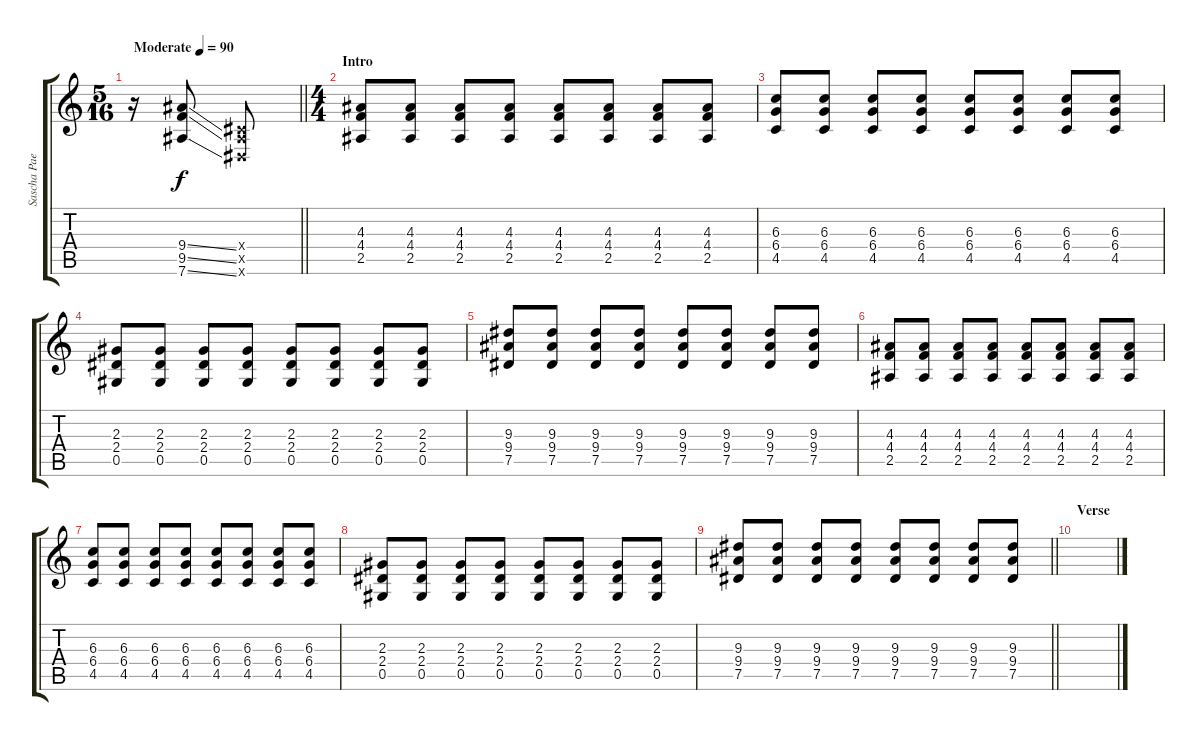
\track ("Sascha Paeth (Rhythm Guitar)" "Sascha Pae") {instrument overdrivenguitar}
\staff {score tabs}
\tuning (Eb4 Bb3 Gb3 Db3 Ab2 Eb2) {hide}
\ts (5 16)
\tempo (90 "Moderate")
\clef g2
\barLineRight lightlight
\ks c
r.16{dy f instrument overdrivenguitar} (9.4{ss} 9.5{ss} 7.6{ss}).8 (0.4{x} 2.5{x} 0.6{x}).8 |
\ts (4 4)
\section ("" "Intro")
(4.3 4.4 2.5).8 (4.3 4.4 2.5).8 (4.3 4.4 2.5).8 (4.3 4.4 2.5).8 (4.3 4.4 2.5).8 (4.3 4.4 2.5).8 (4.3 4.4 2.5).8 (4.3 4.4 2.5).8 |
(6.3 6.4 4.5).8 (6.3 6.4 4.5).8 (6.3 6.4 4.5).8 (6.3 6.4 4.5).8 (6.3 6.4 4.5).8 (6.3 6.4 4.5).8 (6.3 6.4 4.5).8 (6.3 6.4 4.5).8 |
(2.3 2.4 0.5).8 (2.3 2.4 0.5).8 (2.3 2.4 0.5).8 (2.3 2.4 0.5).8 (2.3 2.4 0.5).8 (2.3 2.4 0.5).8 (2.3 2.4 0.5).8 (2.3 2.4 0.5).8 |
(9.3 9.4 7.5).8 (9.3 9.4 7.5).8 (9.3 9.4 7.5).8 (9.3 9.4 7.5).8 (9.3 9.4 7.5).8 (9.3 9.4 7.5).8 (9.3 9.4 7.5).8 (9.3 9.4 7.5).8 |
(4.3 4.4 2.5).8 (4.3 4.4 2.5).8 (4.3 4.4 2.5).8 (4.3 4.4 2.5).8 (4.3 4.4 2.5).8 (4.3 4.4 2.5).8 (4.3 4.4 2.5).8 (4.3 4.4 2.5).8 |
(6.3 6.4 4.5).8 (6.3 6.4 4.5).8 (6.3 6.4 4.5).8 (6.3 6.4 4.5).8 (6.3 6.4 4.5).8 (6.3 6.4 4.5).8 (6.3 6.4 4.5).8 (6.3 6.4 4.5).8 |
(2.3 2.4 0.5).8 (2.3 2.4 0.5).8 (2.3 2.4 0.5).8 (2.3 2.4 0.5).8 (2.3 2.4 0.5).8 (2.3 2.4 0.5).8 (2.3 2.4 0.5).8 (2.3 2.4 0.5).8 |
\barLineRight lightlight
(9.3 9.4 7.5).8 (9.3 9.4 7.5).8 (9.3 9.4 7.5).8 (9.3 9.4 7.5).8 (9.3 9.4 7.5).8 (9.3 9.4 7.5).8 (9.3 9.4 7.5).8 (9.3 9.4 7.5).8 |
\section ("" "Verse")
